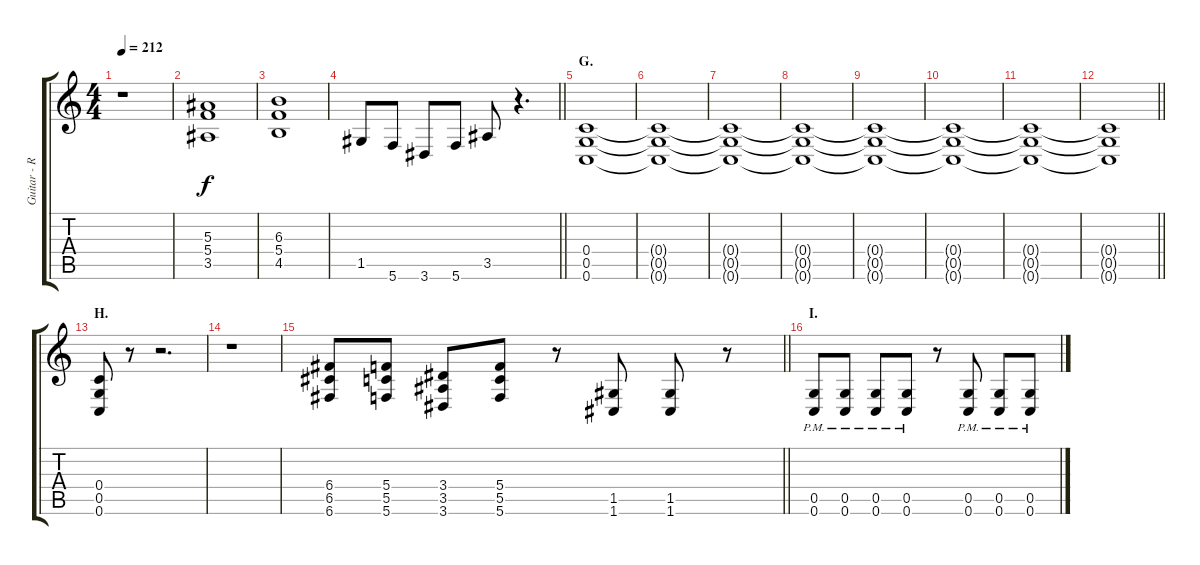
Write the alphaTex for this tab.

\track ("Guitar - Right" "Guitar - R") {instrument distortionguitar}
\staff {score tabs}
\tuning (D4 A3 F3 C3 G2 C2) {hide}
\ts (4 4)
\tempo 212
\clef g2
\ks c
r.1{dy f} |
(5.3 5.4 3.5).1 |
(6.3 5.4 4.5).1 |
\barLineRight lightlight
1.5.8 5.6.8 3.6.8 5.6.8 3.5.8 r.4{d} |
\section ("" "G.")
(0.4 0.5 0.6).1 |
(0.4{t} 0.5{t} 0.6{t}).1 |
(0.4{t} 0.5{t} 0.6{t}).1 |
(0.4{t} 0.5{t} 0.6{t}).1 |
(0.4{t} 0.5{t} 0.6{t}).1 |
(0.4{t} 0.5{t} 0.6{t}).1 |
(0.4{t} 0.5{t} 0.6{t}).1 |
\barLineRight lightlight
(0.4{t} 0.5{t} 0.6{t}).1 |
\section ("" "H.")
(0.4 0.5 0.6).8 r.8 r.2{d} |
r.1 |
\barLineRight lightlight
(6.4 6.5 6.6).8 (5.4 5.5 5.6).8 (3.4 3.5 3.6).8 (5.4 5.5 5.6).8 r.8 (1.5 1.6).8 (1.5 1.6).8 r.8 |
\section ("" "I.")
(0.5{pm} 0.6{pm}).8 (0.5{pm} 0.6{pm}).8 (0.5{pm} 0.6{pm}).8 (0.5{pm} 0.6{pm}).8 r.8 (0.5{pm} 0.6{pm}).8 (0.5{pm} 0.6{pm}).8 (0.5{pm} 0.6{pm}).8
